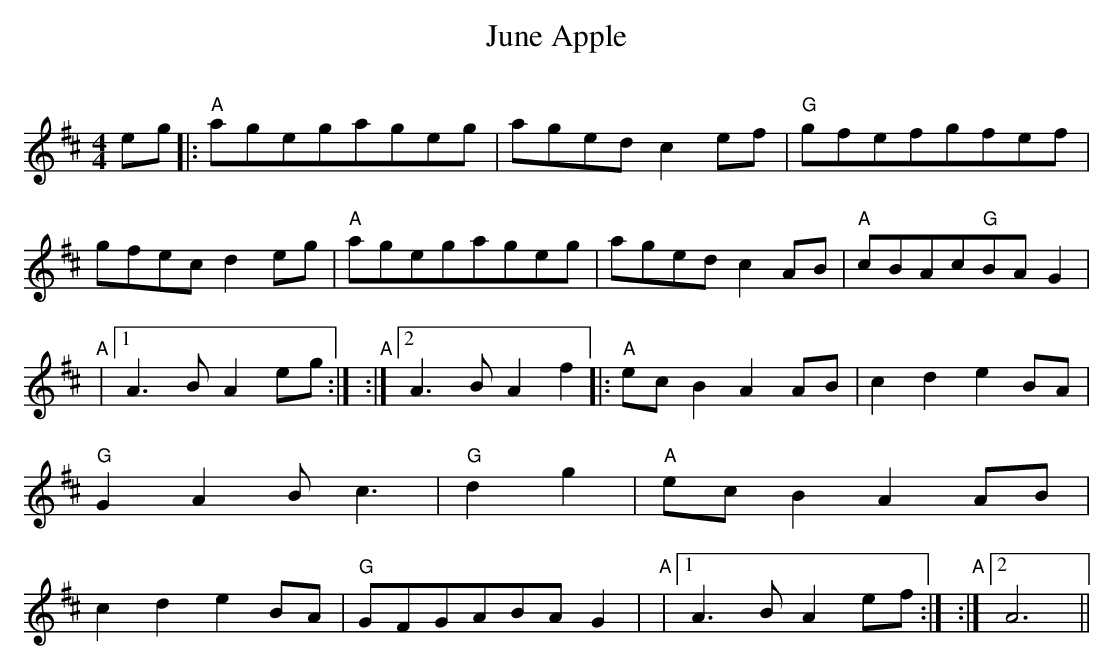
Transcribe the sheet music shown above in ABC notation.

X:1
T:June Apple
C:
M:4/4
L:1/4
K:D
e/2g/2|:\
"A"a/2g/2e/2g/2a/2g/2e/2g/2|\
a/2g/2e/2d/2ce/2f/2|\
"G"g/2f/2e/2f/2g/2f/2e/2f/2|\
g/2f/2e/2c/2de/2g/2|\
"A"a/2g/2e/2g/2a/2g/2e/2g/2|\
a/2g/2e/2d/2cA/2B/2|\
"A"c/2B/2A/2c/2"G"B/2A/2G|\
"A"\
|1 \
A3/2B/2Ae/2g/2:|\
"A"\
:|2 \
A3/2B/2Af|:\
"A"e/2c/2BAA/2B/2|\
cdeB/2A/2|\
"G"GAB/2c3/2|\
"G"d+d2f2+g|\
"A"e/2c/2BAA/2B/2|\
cdeB/2A/2|\
"G"G/2F/2G/2A/2B/2A/2G|\
"A"\
|1 \
A3/2B/2Ae/2f/2:|\
"A"\
:|2 \
A3||\
